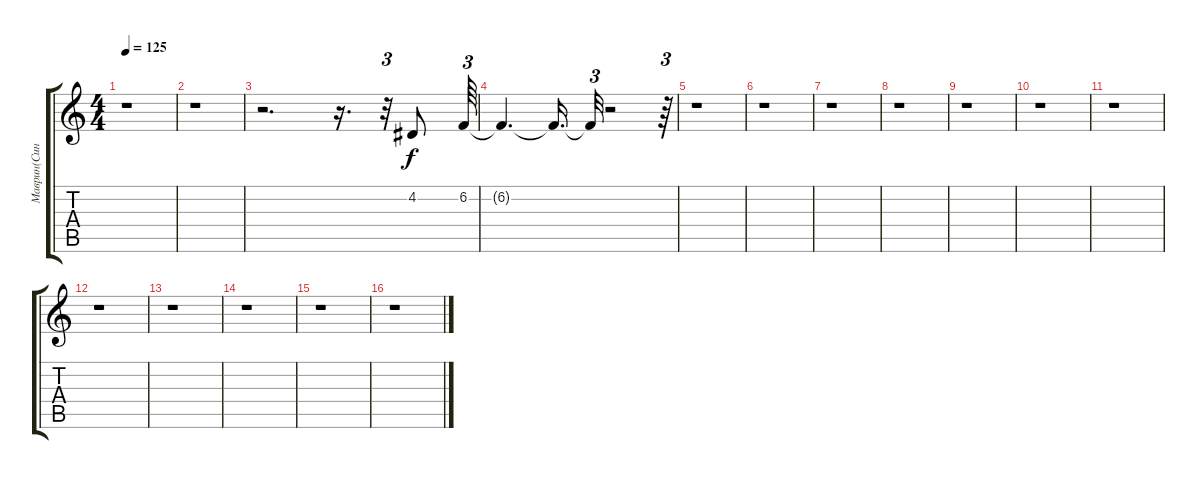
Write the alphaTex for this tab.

\track ("Маврин(Синтезатор-1)" "Маврин(Син") {instrument orchestrahit}
\staff {score tabs}
\tuning (E4 B3 G3 D3 A2 E2) {hide}
\ts (4 4)
\tempo 125
\clef g2
\ks c
r.1{dy f} |
r.1 |
r.2{d} r.16{d} r.32{tu (3 2)} 4.2.8 6.2.64{tu (3 2)} |
6.2{t}.4{d} 6.2{t}.16{d} 6.2{t}.32{tu (3 2)} r.2 r.64{tu (3 2)} |
r.1 |
r.1 |
r.1 |
r.1 |
r.1 |
r.1 |
r.1 |
r.1 |
r.1 |
r.1 |
r.1 |
r.1
